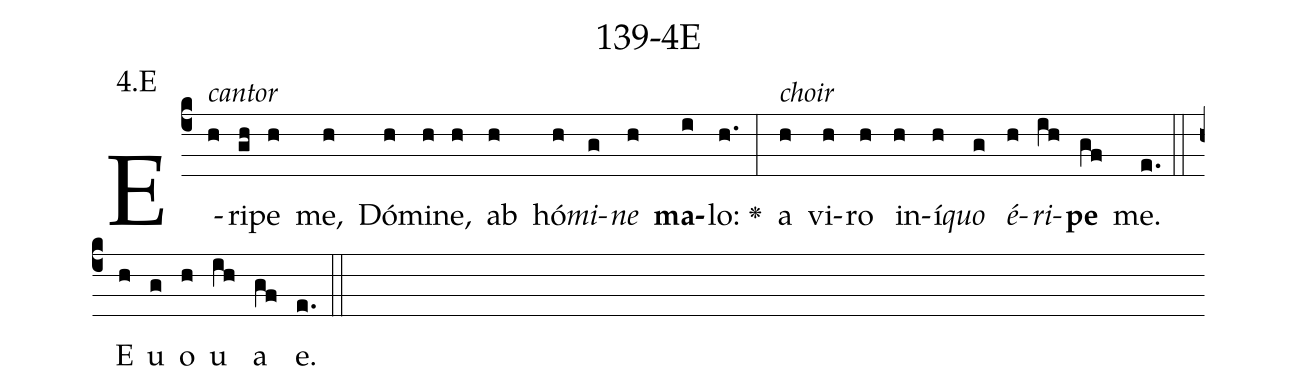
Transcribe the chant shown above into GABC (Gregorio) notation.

name: 139-4E;
annotation: 4.E;
%%
(c4)<alt>cantor</alt>E(h)ri(gh)pe(h) me,(h) Dó(h)mi(h)ne,(h) ab(h) hó(h)<i>mi</i>(g)<i>ne</i>(h) <b>ma</b>(i)lo:(h.) <v>\greheightstar</v>(:)<alt>choir</alt> a(h) vi(h)ro(h) in(h)í(h)<i>quo</i>(g) <i>é</i>(h)<i>ri</i>(ih)<b>pe</b>(gf) me.(e.) (::) E(h) u(g) o(h) u(ih) a(gf) e.(e.) (::)
